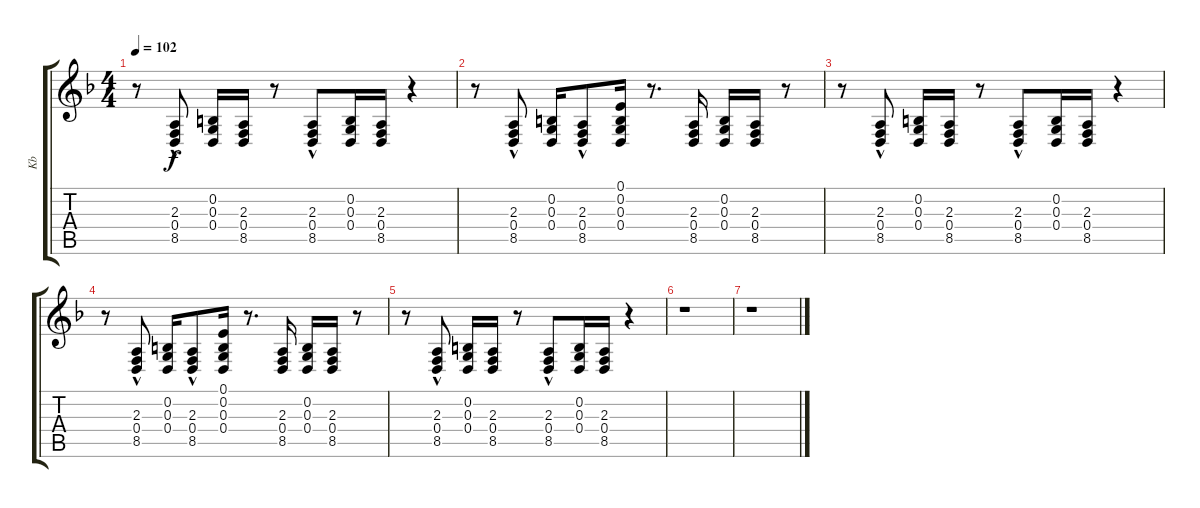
\track ("Kb" "Kb") {instrument electricgrandpiano}
\staff {score tabs}
\tuning (E4 B3 G3 D3 A2 E2) {hide}
\ts (4 4)
\tempo 102
\clef g2
\ks f
r.8{dy f} (2.3{hac} 0.4{hac} 8.5{hac}).8 (0.2 0.3 0.4).16 (2.3 0.4 8.5).16 r.8 (2.3{hac} 0.4{hac} 8.5{hac}).8 (0.2 0.3 0.4).16 (2.3 0.4 8.5).16 r.4 |
r.8 (2.3{hac} 0.4{hac} 8.5{hac}).8 (0.2 0.3 0.4).16 (2.3{hac} 0.4{hac} 8.5{hac}).8 (0.1 0.2 0.3 0.4).16 r.8{d} (2.3 0.4 8.5).16 (0.2 0.3 0.4).16 (2.3 0.4 8.5).16 r.8 |
r.8 (2.3{hac} 0.4{hac} 8.5{hac}).8 (0.2 0.3 0.4).16 (2.3 0.4 8.5).16 r.8 (2.3{hac} 0.4{hac} 8.5{hac}).8 (0.2 0.3 0.4).16 (2.3 0.4 8.5).16 r.4 |
r.8 (2.3{hac} 0.4{hac} 8.5{hac}).8 (0.2 0.3 0.4).16 (2.3{hac} 0.4{hac} 8.5{hac}).8 (0.1 0.2 0.3 0.4).16 r.8{d} (2.3 0.4 8.5).16 (0.2 0.3 0.4).16 (2.3 0.4 8.5).16 r.8 |
r.8 (2.3{hac} 0.4{hac} 8.5{hac}).8 (0.2 0.3 0.4).16 (2.3 0.4 8.5).16 r.8 (2.3{hac} 0.4{hac} 8.5{hac}).8 (0.2 0.3 0.4).16 (2.3 0.4 8.5).16 r.4 |
r.1 |
r.1
